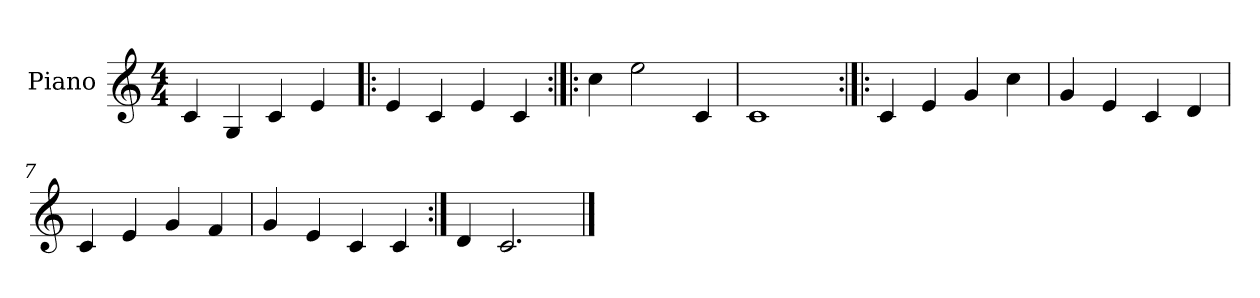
**kern
*part1
*staff1
*I"Piano
*I'Pno.
*clefG2
*k[]
*M4/4
*MM200
=1
4c/
4G/
4c/
4e/
=2!|:
4e/
4c/
4e/
4c/
=3:|!|:
4cc\
2ee\
4c/
=4
1c
!!LO:LB:g=z
=5:|!|:
4c/
4e/
4g/
4cc\
=6
4g/
4e/
4c/
4d/
=7
4c/
4e/
4g/
4f/
=8
4g/
4e/
4c/
4c/
!!LO:LB:g=z
=9:|!
4d/
2.c/
==
*-
